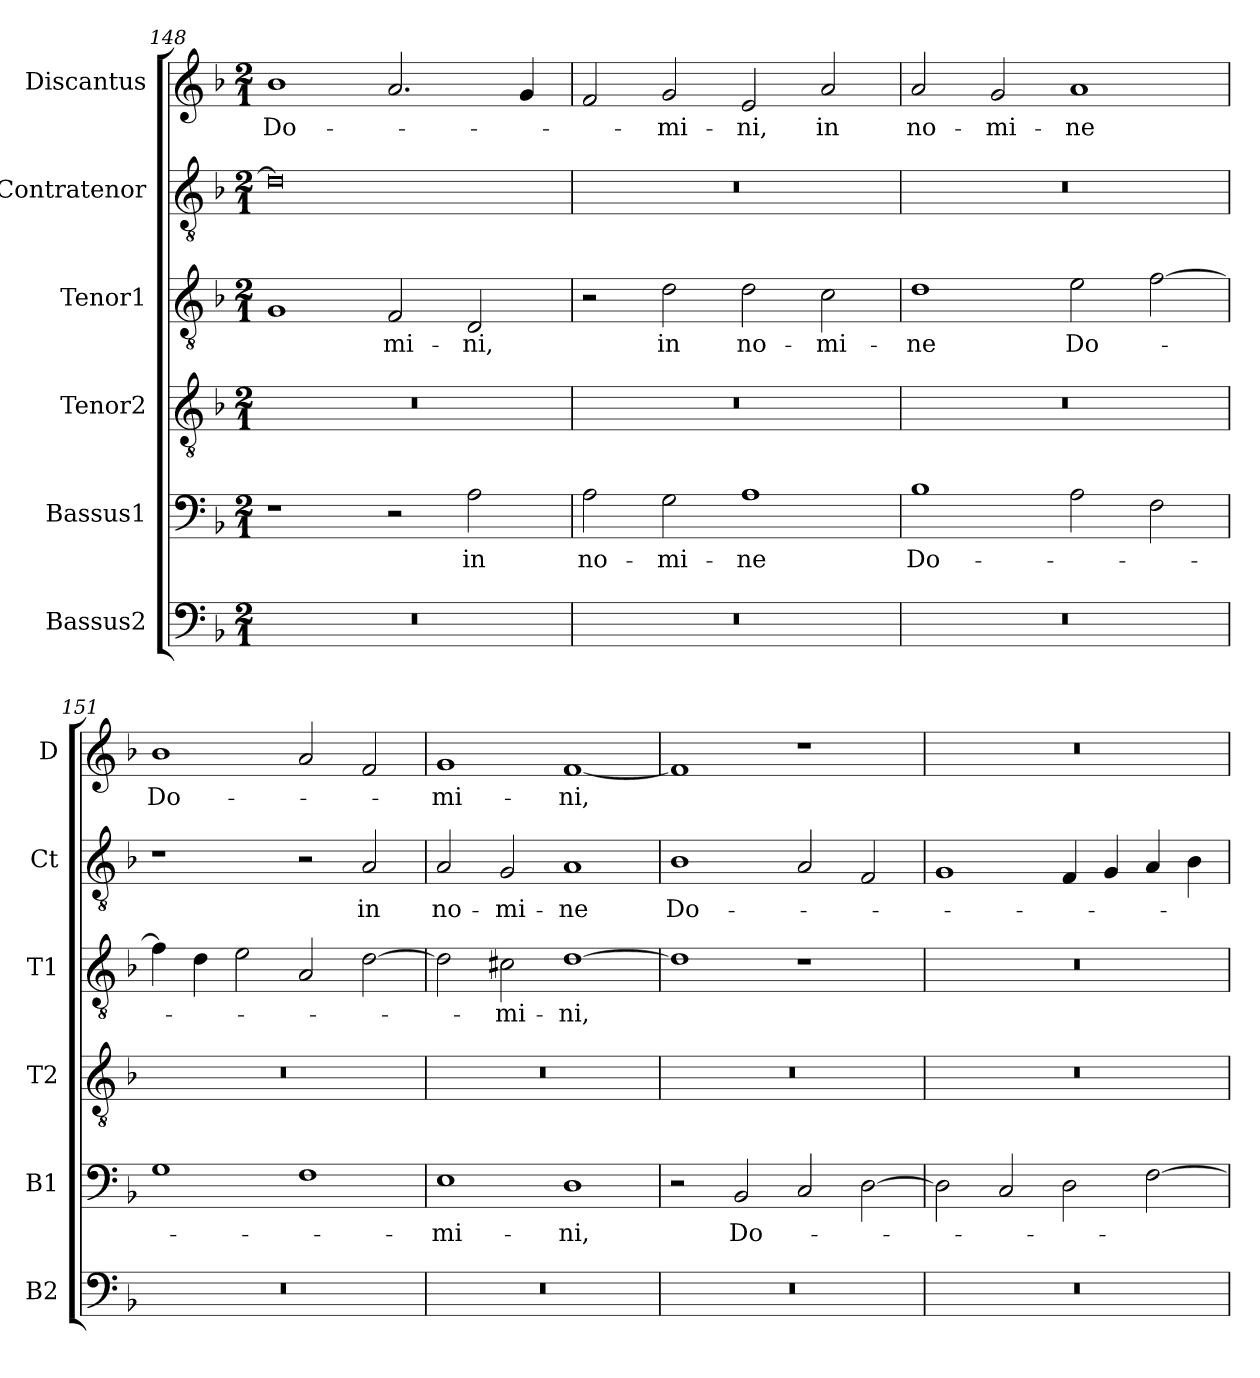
**kern	**kern	**text	**kern	**kern	**text	**kern	**text	**kern	**text
*part6	*part5	*part5	*part4	*part3	*part3	*part2	*part2	*part1	*part1
*staff6	*staff5	*staff5	*staff4	*staff3	*staff3	*staff2	*staff2	*staff1	*staff1
*I"Bassus2	*I"Bassus1	*	*I"Tenor2	*I"Tenor1	*	*I"Contratenor	*	*I"Discantus	*
*I'B2	*I'B1	*	*I'T2	*I'T1	*	*I'Ct	*	*I'D	*
*clefF4	*clefF4	*	*clefGv2	*clefGv2	*	*clefGv2	*	*clefG2	*
*k[b-]	*k[b-]	*	*k[b-]	*k[b-]	*	*k[b-]	*	*k[b-]	*
*M2/1	*M2/1	*	*M2/1	*M2/1	*	*M2/1	*	*M2/1	*
=148	=148	=148	=148	=148	=148	=148	=148	=148	=148
0r	1r	.	0r	1G	.	0d]	.	1b-	Do-
.	2r	.	.	2F/	-mi-	.	.	2.a/	.
.	2A\	in	.	2D/	-ni,	.	.	.	.
.	.	.	.	.	.	.	.	4g/	.
=149	=149	=149	=149	=149	=149	=149	=149	=149	=149
0r	2A\	no-	0r	2r	.	0r	.	2f/	.
.	2G\	-mi-	.	2d\	in	.	.	2g/	-mi-
.	1A	-ne	.	2d\	no-	.	.	2e/	-ni,
.	.	.	.	2c\	-mi-	.	.	2a/	in
=150	=150	=150	=150	=150	=150	=150	=150	=150	=150
0r	1B-	Do-	0r	1d	-ne	0r	.	2a/	no-
.	.	.	.	.	.	.	.	2g/	-mi-
.	2A\	.	.	2e\	Do-	.	.	1a	-ne
.	2F\	.	.	[2f\	.	.	.	.	.
=151	=151	=151	=151	=151	=151	=151	=151	=151	=151
0r	1G	.	0r	4f\]	.	1r	.	1b-	Do-
.	.	.	.	4d\	.	.	.	.	.
.	.	.	.	2e\	.	.	.	.	.
.	1F	.	.	2A/	.	2r	.	2a/	.
.	.	.	.	[2d\	.	2A/	in	2f/	.
=152	=152	=152	=152	=152	=152	=152	=152	=152	=152
0r	1E	-mi-	0r	2d\]	.	2A/	no-	1g	-mi-
.	.	.	.	2c#X\	-mi-	2G/	-mi-	.	.
.	1D	-ni,	.	[1d	-ni,	1A	-ne	[1f	-ni,
=153	=153	=153	=153	=153	=153	=153	=153	=153	=153
0r	2r	.	0r	1d]	.	1B-	Do-	1f]	.
.	2BB-/	Do-	.	.	.	.	.	.	.
.	2C/	.	.	1r	.	2A/	.	1r	.
.	[2D\	.	.	.	.	2F/	.	.	.
=154	=154	=154	=154	=154	=154	=154	=154	=154	=154
0r	2D\]	.	0r	0r	.	1G	.	0r	.
.	2C/	.	.	.	.	.	.	.	.
.	2D\	.	.	.	.	4F/	.	.	.
.	.	.	.	.	.	4G/	.	.	.
.	[2F\	.	.	.	.	4A/	.	.	.
.	.	.	.	.	.	4B-\	.	.	.
=	=	=	=	=	=	=	=	=	=
*-	*-	*-	*-	*-	*-	*-	*-	*-	*-
